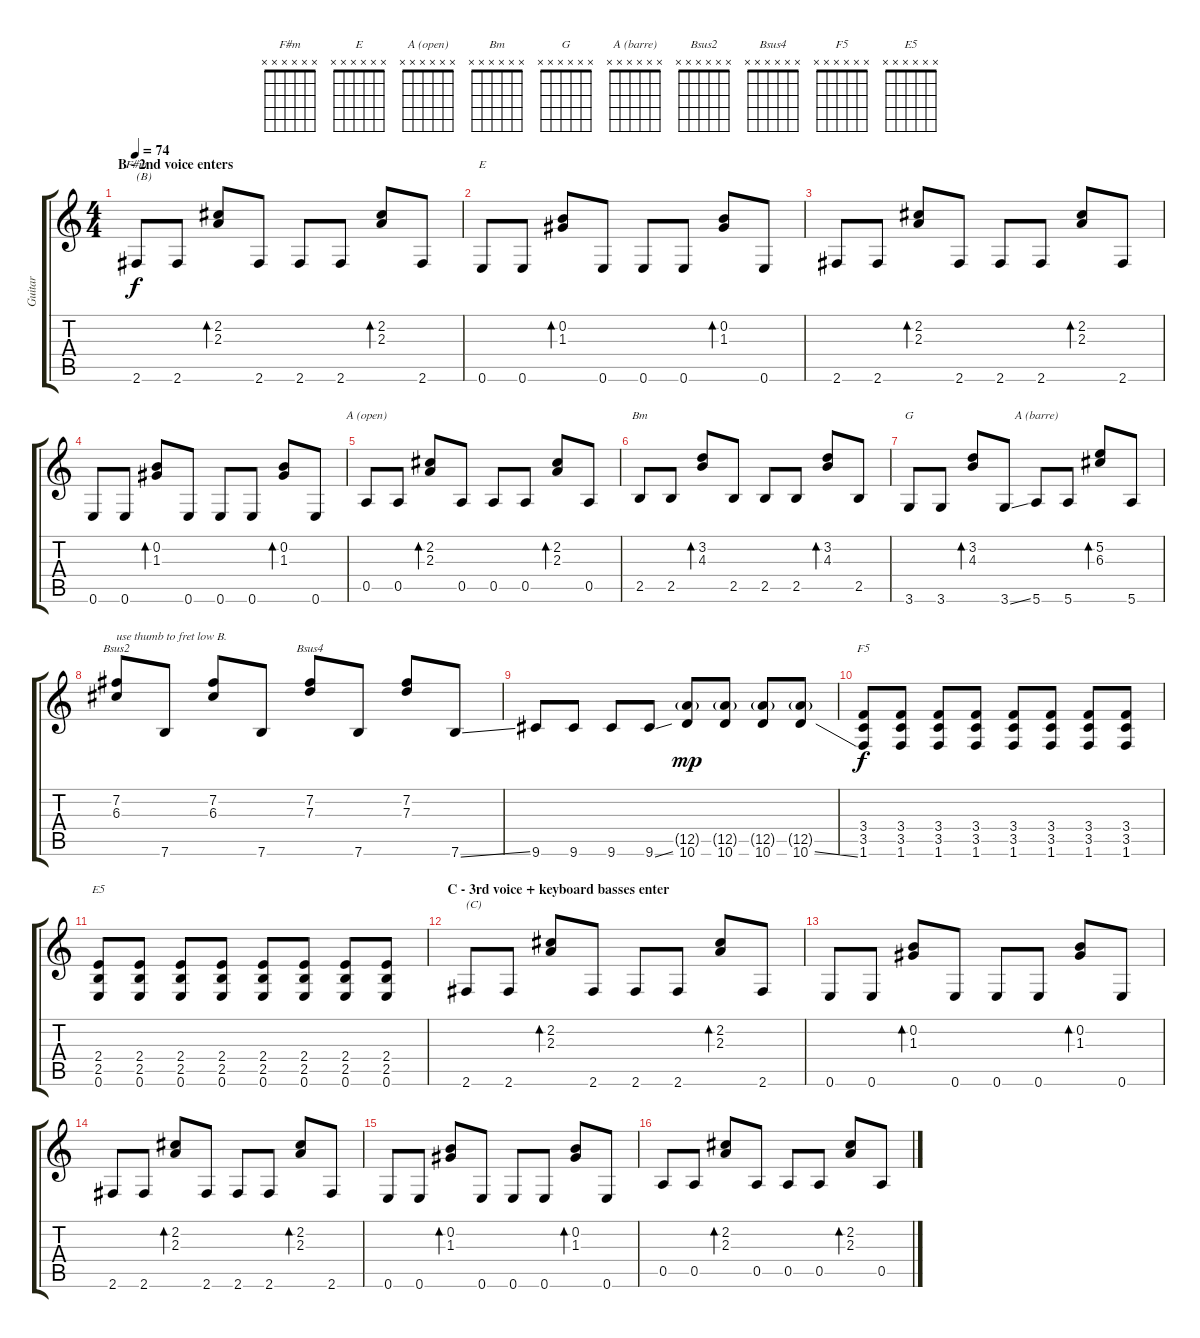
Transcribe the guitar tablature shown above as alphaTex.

\track ("Guitar " "Guitar ") {instrument overdrivenguitar}
\staff {score tabs}
\tuning (E4 B3 G3 D3 A2 E2) {hide}
\chord ("F#m" x x x x x x)
\chord ("E" x x x x x x)
\chord ("A (open)" x x x x x x)
\chord ("Bm" x x x x x x)
\chord ("G" x x x x x x)
\chord ("A (barre)" x x x x x x)
\chord ("Bsus2" x x x x x x)
\chord ("Bsus4" x x x x x x)
\chord ("F5" x x x x x x)
\chord ("E5" x x x x x x)
\ts (4 4)
\section ("" "B - 2nd voice enters")
\tempo 74
\clef g2
\ks c
2.6.8{ch "F#m" txt "(B)" dy f} 2.6.8 (2.2 2.3).8{bd 120} 2.6.8 2.6.8 2.6.8 (2.2 2.3).8{bd 120} 2.6.8 |
0.6.8{ch "E"} 0.6.8 (0.2 1.3).8{bd 120} 0.6.8 0.6.8 0.6.8 (0.2 1.3).8{bd 120} 0.6.8 |
2.6.8 2.6.8 (2.2 2.3).8{bd 120} 2.6.8 2.6.8 2.6.8 (2.2 2.3).8{bd 120} 2.6.8 |
0.6.8 0.6.8 (0.2 1.3).8{bd 120} 0.6.8 0.6.8 0.6.8 (0.2 1.3).8{bd 120} 0.6.8 |
0.5.8{ch "A (open)"} 0.5.8 (2.2 2.3).8{bd 120} 0.5.8 0.5.8 0.5.8 (2.2 2.3).8{bd 120} 0.5.8 |
2.5.8{ch "Bm"} 2.5.8 (3.2 4.3).8{bd 120} 2.5.8 2.5.8 2.5.8 (3.2 4.3).8{bd 120} 2.5.8 |
3.6.8{ch "G"} 3.6.8 (3.2 4.3).8{bd 120} 3.6{ss}.8 5.6.8{ch "A (barre)"} 5.6.8 (5.2 6.3).8{bd 120} 5.6.8 |
(7.2 6.3).8{ch "Bsus2" txt "use thumb to fret low B."} 7.6.8 (7.2 6.3).8 7.6.8 (7.2 7.3).8{ch "Bsus4"} 7.6.8 (7.2 7.3).8 7.6{ss}.8 |
9.6.8 9.6.8 9.6.8 9.6{ss}.8 (12.5{g} 10.6).8{dy mp} (12.5{g} 10.6).8 (12.5{g} 10.6).8 (12.5{g} 10.6{ss}).8 |
(3.4 3.5 1.6).8{ch "F5" dy f} (3.4 3.5 1.6).8 (3.4 3.5 1.6).8 (3.4 3.5 1.6).8 (3.4 3.5 1.6).8 (3.4 3.5 1.6).8 (3.4 3.5 1.6).8 (3.4 3.5 1.6).8 |
(2.4 2.5 0.6).8{ch "E5"} (2.4 2.5 0.6).8 (2.4 2.5 0.6).8 (2.4 2.5 0.6).8 (2.4 2.5 0.6).8 (2.4 2.5 0.6).8 (2.4 2.5 0.6).8 (2.4 2.5 0.6).8 |
\section ("" "C - 3rd voice + keyboard basses enter")
2.6.8{txt "(C)"} 2.6.8 (2.2 2.3).8{bd 120} 2.6.8 2.6.8 2.6.8 (2.2 2.3).8{bd 120} 2.6.8 |
0.6.8 0.6.8 (0.2 1.3).8{bd 120} 0.6.8 0.6.8 0.6.8 (0.2 1.3).8{bd 120} 0.6.8 |
2.6.8 2.6.8 (2.2 2.3).8{bd 120} 2.6.8 2.6.8 2.6.8 (2.2 2.3).8{bd 120} 2.6.8 |
0.6.8 0.6.8 (0.2 1.3).8{bd 120} 0.6.8 0.6.8 0.6.8 (0.2 1.3).8{bd 120} 0.6.8 |
0.5.8 0.5.8 (2.2 2.3).8{bd 120} 0.5.8 0.5.8 0.5.8 (2.2 2.3).8{bd 120} 0.5.8
